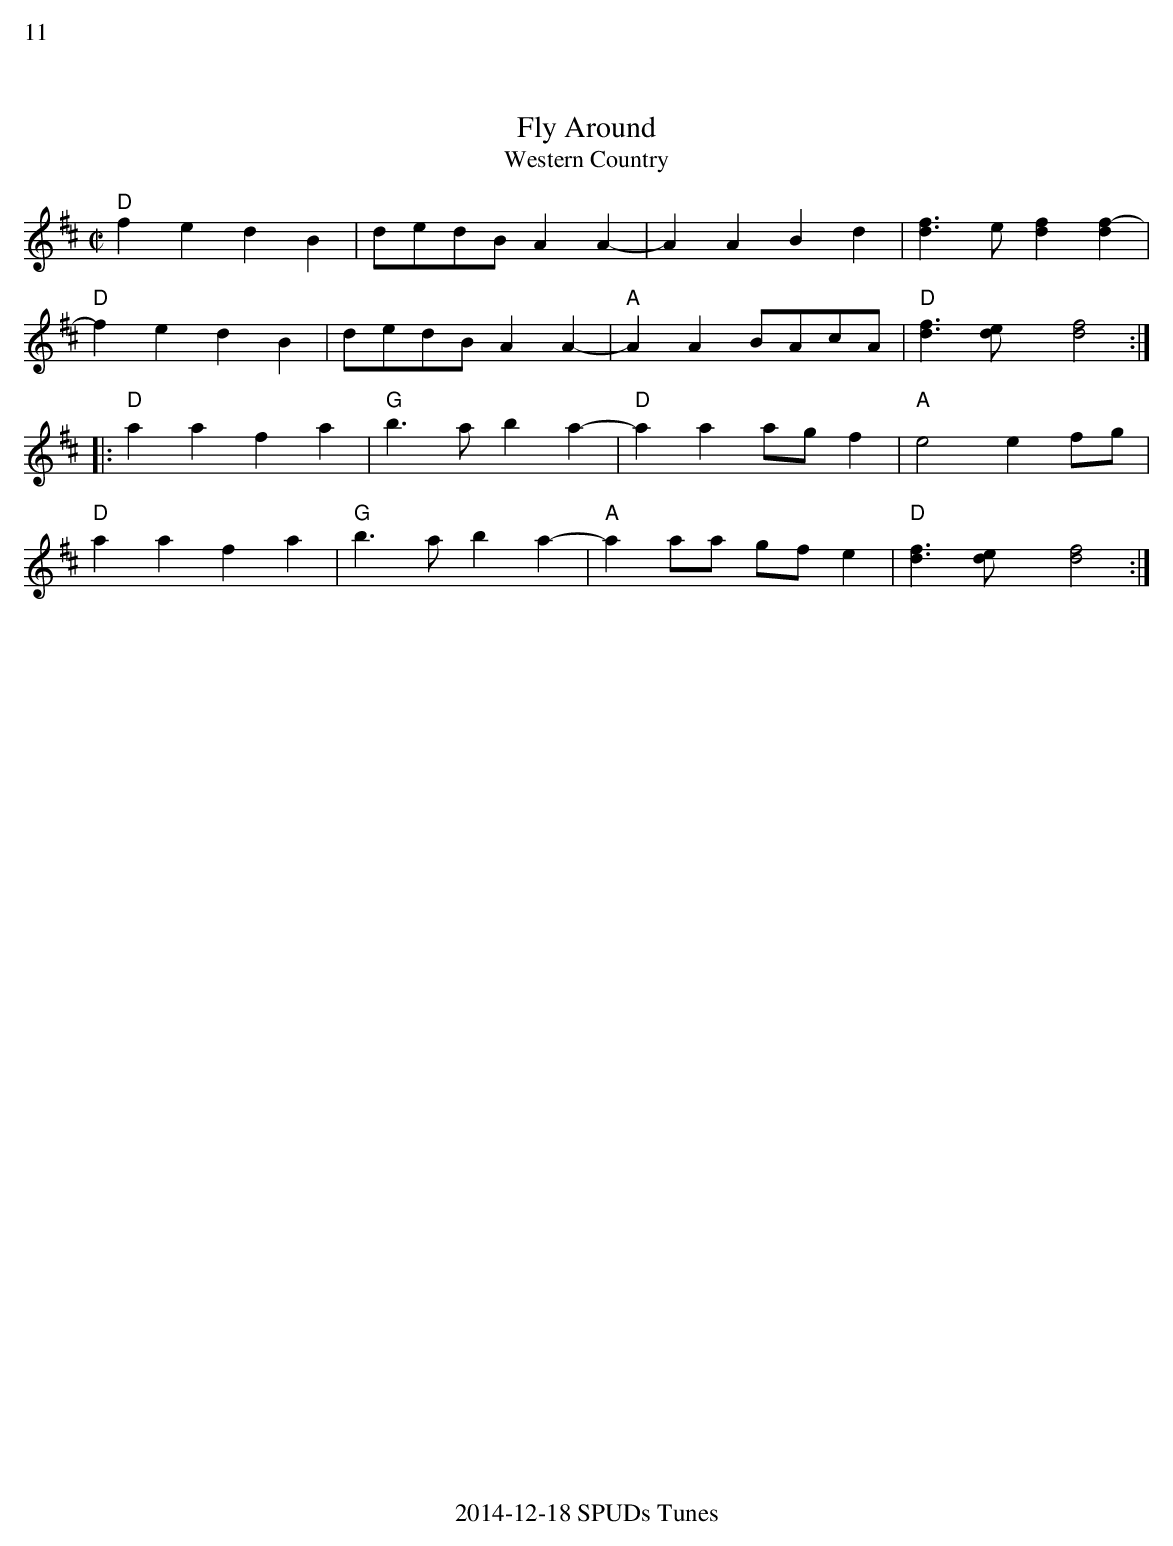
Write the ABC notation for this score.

X:1
%%text 11
T:Fly Around
T:Western Country
M:C|
K:D
"D"f2 e2d2B2|dedB A2 A2-|A2A2B2d2|[f2d2]>e2 [f2d2][f2-d2]|
"D"f2 e2 d2 B2|dedB A2 A2-|"A"A2A2BAcA|"D"[f2d2]>[e2d2] x[f4d4]:|
|:"D"a2a2f2a2|"G"b2>a2b2a2-|"D"a2a2agf2|"A"e4e2fg|
"D"a2a2f2a2|"G"b2>a2b2a2-|"A"a2aa gfe2|"D"[f2d2]>[e2d2] x[f4d4]:|
